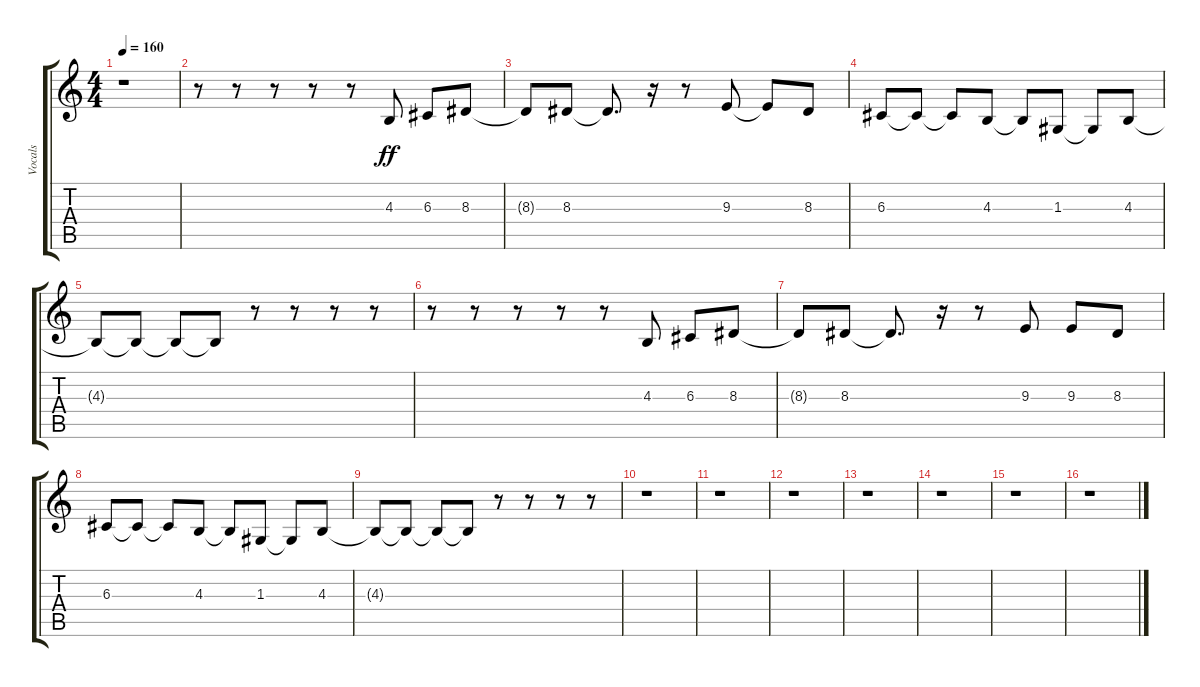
\track ("Vocals" "Vocals") {instrument lead2sawtooth}
\staff {score tabs}
\tuning (E4 B3 G3 D3 A2 E2) {hide}
\ts (4 4)
\tempo 160
\clef g2
\ks c
r.1{dy ff} |
r.8 r.8 r.8 r.8 r.8 4.3.8 6.3.8 8.3.8 |
8.3{t}.8 8.3.8 8.3{t}.8{d} r.16 r.8 9.3.8 9.3{t}.8 8.3.8 |
6.3.8 6.3{t}.8 6.3{t}.8 4.3.8 4.3{t}.8 1.3.8 1.3{t}.8 4.3.8 |
4.3{t}.8 4.3{t}.8 4.3{t}.8 4.3{t}.8 r.8 r.8 r.8 r.8 |
r.8 r.8 r.8 r.8 r.8 4.3.8 6.3.8 8.3.8 |
8.3{t}.8 8.3.8 8.3{t}.8{d} r.16 r.8 9.3.8 9.3.8 8.3.8 |
6.3.8 6.3{t}.8 6.3{t}.8 4.3.8 4.3{t}.8 1.3.8 1.3{t}.8 4.3.8 |
4.3{t}.8 4.3{t}.8 4.3{t}.8 4.3{t}.8 r.8 r.8 r.8 r.8 |
r.1 |
r.1 |
r.1 |
r.1 |
r.1 |
r.1 |
r.1
